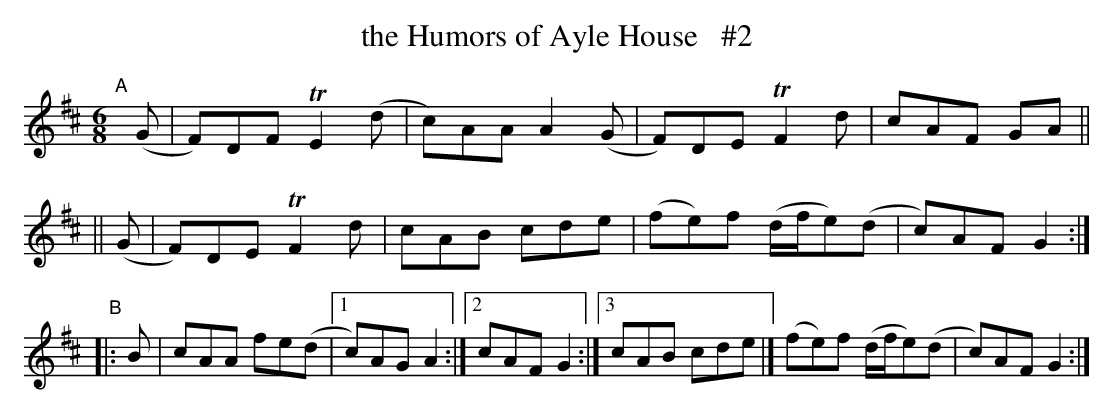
X:1
T: the Humors of Ayle House   #2
M: 6/8
L: 1/8
K: D
"^A"\
[|](G | F)DF TE2(d | c)AA A2(G | F)DE TF2d | cAF GA ||
|| (G | F)DE TF2d | cAB cde | (fe)f (d/f/e)(d | c)AF G2 :|
"^B"\
|: B | cAA fe(d |[1 c)AG A2 :|[2 cAF G2 :|\
[3 cAB cde |] (fe)f (d/f/e)(d | c)AF G2 :|
